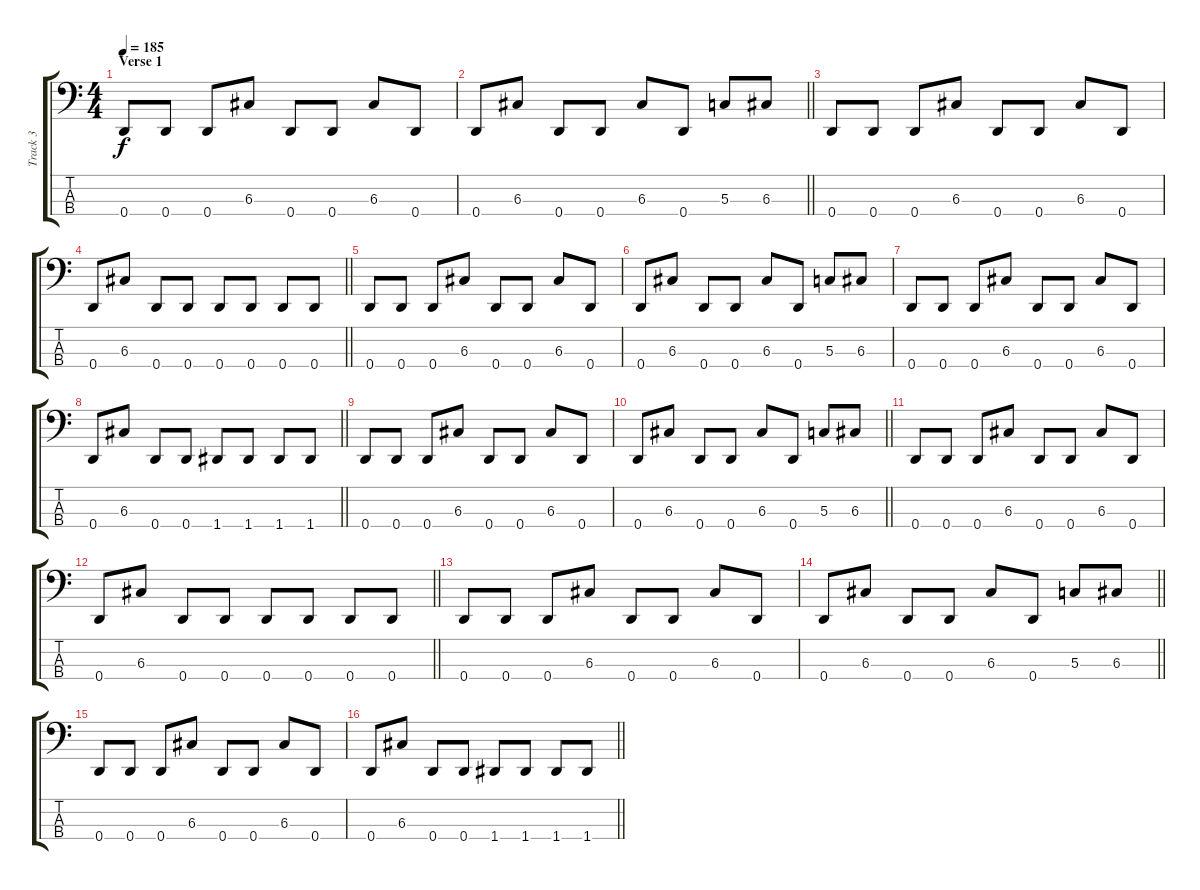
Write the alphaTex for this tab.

\track ("Track 3" "Track 3") {instrument electricbasspick}
\staff {score tabs}
\tuning (F2 C2 G1 D1) {hide}
\ts (4 4)
\section ("" "Verse 1")
\tempo 185
\clef f4
\ks c
0.4.8{dy f} 0.4.8 0.4.8 6.3.8 0.4.8 0.4.8 6.3.8 0.4.8 |
\barLineRight lightlight
0.4.8 6.3.8 0.4.8 0.4.8 6.3.8 0.4.8 5.3.8 6.3.8 |
0.4.8 0.4.8 0.4.8 6.3.8 0.4.8 0.4.8 6.3.8 0.4.8 |
\barLineRight lightlight
0.4.8 6.3.8 0.4.8 0.4.8 0.4.8 0.4.8 0.4.8 0.4.8 |
0.4.8 0.4.8 0.4.8 6.3.8 0.4.8 0.4.8 6.3.8 0.4.8 |
0.4.8 6.3.8 0.4.8 0.4.8 6.3.8 0.4.8 5.3.8 6.3.8 |
0.4.8 0.4.8 0.4.8 6.3.8 0.4.8 0.4.8 6.3.8 0.4.8 |
\barLineRight lightlight
0.4.8 6.3.8 0.4.8 0.4.8 1.4.8 1.4.8 1.4.8 1.4.8 |
0.4.8 0.4.8 0.4.8 6.3.8 0.4.8 0.4.8 6.3.8 0.4.8 |
\barLineRight lightlight
0.4.8 6.3.8 0.4.8 0.4.8 6.3.8 0.4.8 5.3.8 6.3.8 |
0.4.8 0.4.8 0.4.8 6.3.8 0.4.8 0.4.8 6.3.8 0.4.8 |
\barLineRight lightlight
0.4.8 6.3.8 0.4.8 0.4.8 0.4.8 0.4.8 0.4.8 0.4.8 |
0.4.8 0.4.8 0.4.8 6.3.8 0.4.8 0.4.8 6.3.8 0.4.8 |
\barLineRight lightlight
0.4.8 6.3.8 0.4.8 0.4.8 6.3.8 0.4.8 5.3.8 6.3.8 |
0.4.8 0.4.8 0.4.8 6.3.8 0.4.8 0.4.8 6.3.8 0.4.8 |
\barLineRight lightlight
0.4.8 6.3.8 0.4.8 0.4.8 1.4.8 1.4.8 1.4.8 1.4.8
